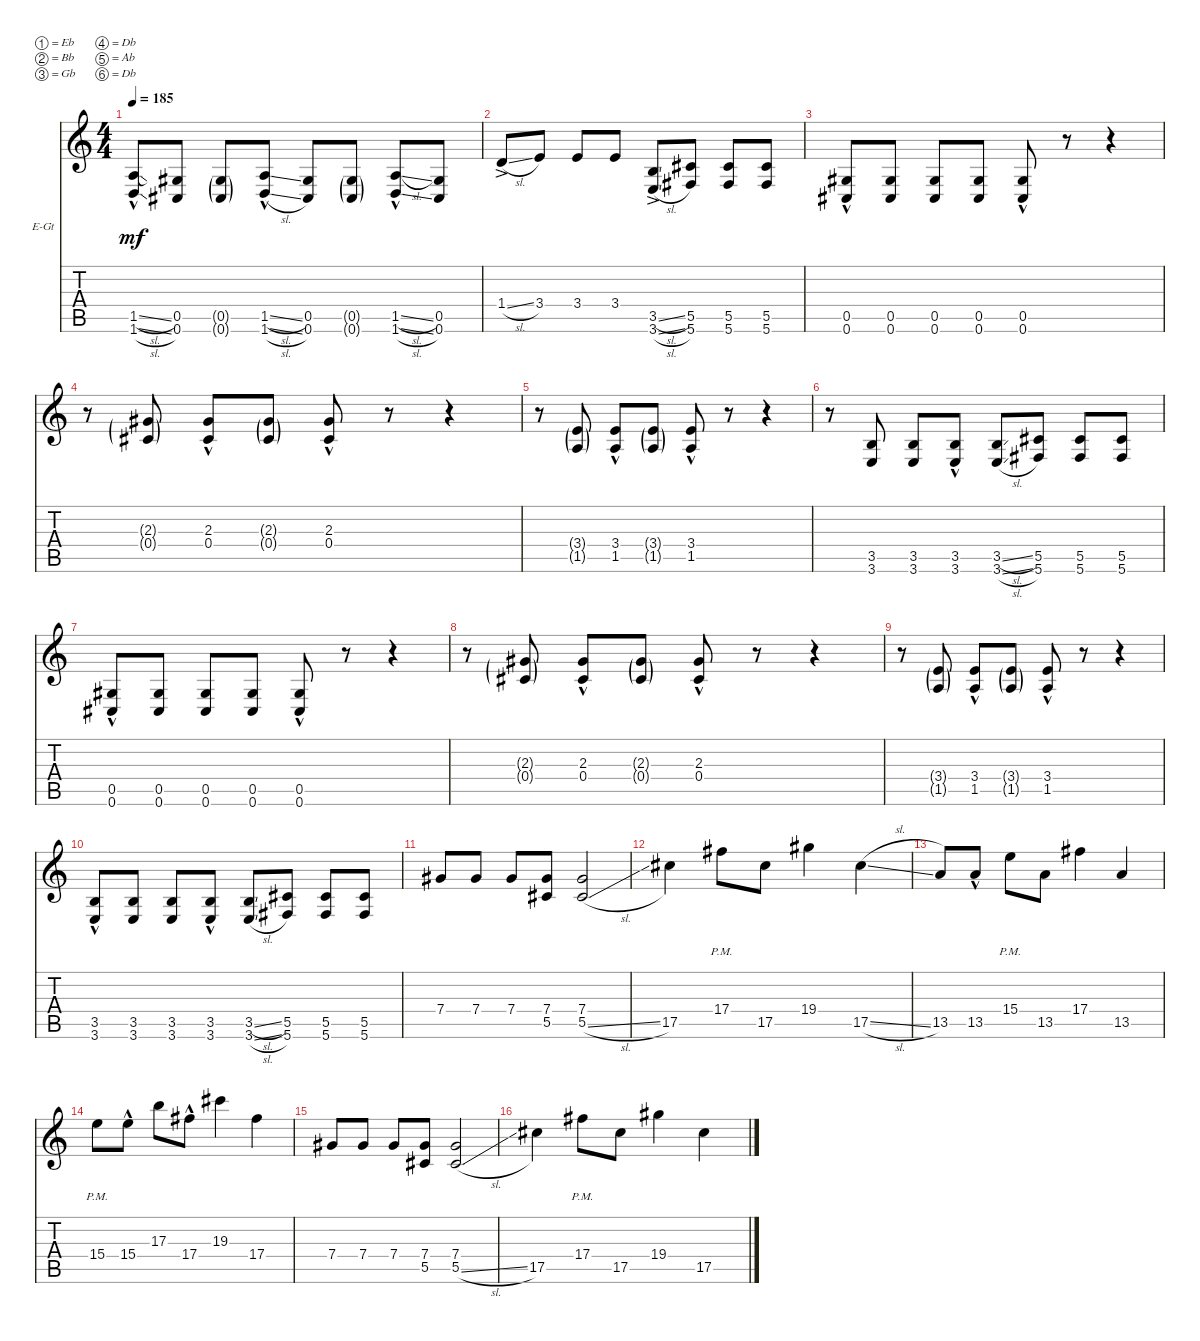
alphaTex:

\defaultSystemsLayout 4
\bracketExtendMode nobrackets
\firstSystemTrackNameOrientation horizontal
\otherSystemsTrackNameOrientation horizontal
\track ("Electric Guitar" "E-Gt") {instrument distortionguitar}
\staff {score tabs}
\tuning (Eb4 Bb3 Gb3 Db3 Ab2 Db2)
\ts (4 4)
\tempo 185
\clef g2
\ks c
(1.6{sl hac} 1.5{sl hac}).8{dy mf} (0.5 0.6).8 (0.6{g} 0.5{g}).8 (1.5{sl hac} 1.6{sl hac}).8 (0.6 0.5).8 (0.5{g} 0.6{g}).8 (1.6{sl hac} 1.5{sl hac}).8 (0.5 0.6).8 |
1.4{sl ac}.8 3.4.8 3.4.8 3.4.8 (3.5{sl ac} 3.6{sl ac}).8 (5.6 5.5).8 (5.5 5.6).8 (5.6 5.5).8 |
(0.6{hac} 0.5{hac}).8 (0.5 0.6).8 (0.6 0.5).8 (0.5 0.6).8 (0.6{hac} 0.5{hac}).8 r.8 r.4 |
r.8 (2.3{g} 0.4{g}).8 (0.4{hac} 2.3{hac}).8 (2.3{g} 0.4{g}).8 (0.4{hac} 2.3{hac}).8 r.8 r.4 |
r.8 (1.5{g} 3.4{g}).8 (3.4{hac} 1.5{hac}).8 (1.5{g} 3.4{g}).8 (3.4{hac} 1.5{hac}).8 r.8 r.4 |
r.8 (3.6 3.5).8 (3.5 3.6).8 (3.6{hac} 3.5{hac}).8 (3.5{sl} 3.6{sl}).8 (5.6 5.5).8 (5.5 5.6).8 (5.6 5.5).8 |
(0.6{hac} 0.5{hac}).8 (0.5 0.6).8 (0.6 0.5).8 (0.5 0.6).8 (0.6{hac} 0.5{hac}).8 r.8 r.4 |
r.8 (2.3{g} 0.4{g}).8 (0.4{hac} 2.3{hac}).8 (2.3{g} 0.4{g}).8 (0.4{hac} 2.3{hac}).8 r.8 r.4 |
r.8 (1.5{g} 3.4{g}).8 (3.4{hac} 1.5{hac}).8 (1.5{g} 3.4{g}).8 (3.4{hac} 1.5{hac}).8 r.8 r.4 |
(3.5{hac} 3.6{hac}).8 (3.6 3.5).8 (3.5 3.6).8 (3.6{hac} 3.5{hac}).8 (3.5{sl} 3.6{sl}).8 (5.6 5.5).8 (5.5 5.6).8 (5.6 5.5).8 |
7.4.8 7.4.8 7.4.8 (5.5 7.4).8 (5.5{sl} 7.4).2 |
17.5.4 17.4{pm}.8 17.5.8 19.4.4 17.5{sl}.4 |
13.5.8 13.5{hac}.8 15.4{pm}.8 13.5.8 17.4.4 13.5.4 |
15.4{pm}.8 15.4{hac}.8 17.3.8 17.4{hac}.8 19.3.4 17.4.4 |
7.4.8 7.4.8 7.4.8 (5.5 7.4).8 (5.5{sl} 7.4).2 |
17.5.4 17.4{pm}.8 17.5.8 19.4.4 17.5.4
